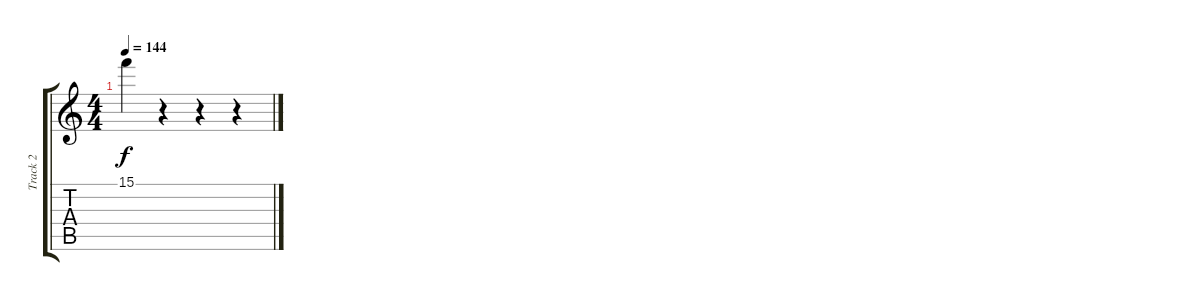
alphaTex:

\track ("Track 2" "Track 2") {instrument overdrivenguitar}
\staff {score tabs}
\tuning (D4 A3 F3 C3 G2 D2) {hide}
\ts (4 4)
\tempo 144
\clef g2
\ks c
15.1.4{dy f} r.4 r.4 r.4
